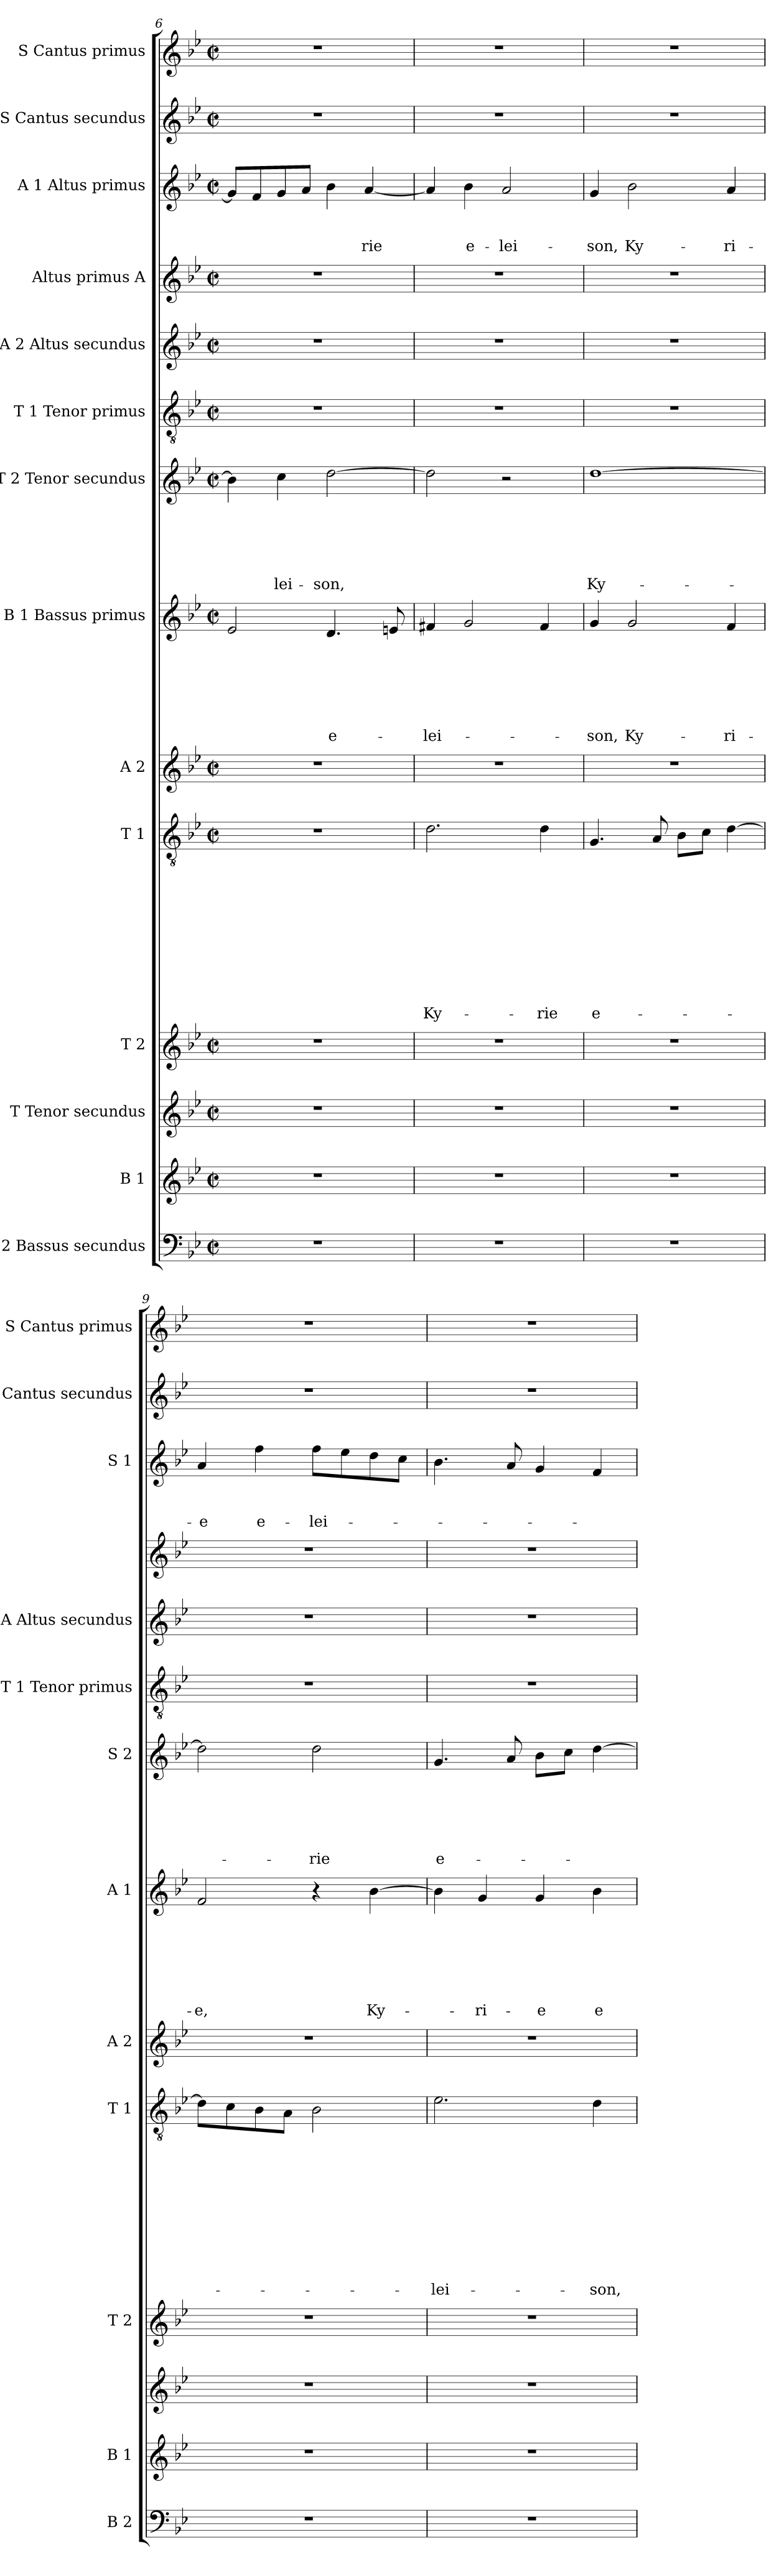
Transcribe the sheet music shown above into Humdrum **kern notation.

**kern	**kern	**kern	**kern	**kern	**text	**text	**text	**text	**text	**text	**text	**text	**text	**text	**text	**kern	**kern	**text	**text	**text	**text	**text	**text	**text	**kern	**text	**text	**text	**text	**text	**text	**kern	**kern	**kern	**kern	**text	**text	**text	**kern	**kern
*part14	*part13	*part12	*part11	*part10	*part10	*part10	*part10	*part10	*part10	*part10	*part10	*part10	*part10	*part10	*part10	*part9	*part8	*part8	*part8	*part8	*part8	*part8	*part8	*part8	*part7	*part7	*part7	*part7	*part7	*part7	*part7	*part6	*part5	*part4	*part3	*part3	*part3	*part3	*part2	*part1
*staff14	*staff13	*staff12	*staff11	*staff10	*staff10	*staff10	*staff10	*staff10	*staff10	*staff10	*staff10	*staff10	*staff10	*staff10	*staff10	*staff9	*staff8	*staff8	*staff8	*staff8	*staff8	*staff8	*staff8	*staff8	*staff7	*staff7	*staff7	*staff7	*staff7	*staff7	*staff7	*staff6	*staff5	*staff4	*staff3	*staff3	*staff3	*staff3	*staff2	*staff1
*I"B 2 Bassus secundus	*I"B 1	*I"T Tenor secundus	*I"T 2	*I"T 1	*	*	*	*	*	*	*	*	*	*	*	*I"A 2	*I"B 1 Bassus primus	*	*	*	*	*	*	*	*I"T 2 Tenor secundus	*	*	*	*	*	*	*I"T 1 Tenor primus	*I"A 2 Altus secundus	*I"Altus primus A	*I"A 1 Altus primus	*	*	*	*I"S Cantus secundus	*I"S Cantus primus
*I'B 2	*I'B 1	*	*I'T 2	*I'T 1	*	*	*	*	*	*	*	*	*	*	*	*I'A 2	*I'A 1	*	*	*	*	*	*	*	*I'S 2	*	*	*	*	*	*	*I'T 1 Tenor primus	*I'A Altus secundus	*	*I'S 1	*	*	*	*I'S Cantus secundus	*I'S Cantus primus
*clefF4	*clefG2	*clefG2	*clefG2	*clefGv2	*	*	*	*	*	*	*	*	*	*	*	*clefG2	*clefG2	*	*	*	*	*	*	*	*clefG2	*	*	*	*	*	*	*clefGv2	*clefG2	*clefG2	*clefG2	*	*	*	*clefG2	*clefG2
*k[b-e-]	*k[b-e-]	*k[b-e-]	*k[b-e-]	*k[b-e-]	*	*	*	*	*	*	*	*	*	*	*	*k[b-e-]	*k[b-e-]	*	*	*	*	*	*	*	*k[b-e-]	*	*	*	*	*	*	*k[b-e-]	*k[b-e-]	*k[b-e-]	*k[b-e-]	*	*	*	*k[b-e-]	*k[b-e-]
*B-:	*B-:	*B-:	*B-:	*B-:	*	*	*	*	*	*	*	*	*	*	*	*B-:	*B-:	*	*	*	*	*	*	*	*B-:	*	*	*	*	*	*	*B-:	*B-:	*B-:	*B-:	*	*	*	*B-:	*B-:
*M2/2	*M2/2	*M2/2	*M2/2	*M2/2	*	*	*	*	*	*	*	*	*	*	*	*M2/2	*M2/2	*	*	*	*	*	*	*	*M2/2	*	*	*	*	*	*	*M2/2	*M2/2	*M2/2	*M2/2	*	*	*	*M2/2	*M2/2
*met(c|)	*met(c|)	*met(c|)	*met(c|)	*met(c|)	*	*	*	*	*	*	*	*	*	*	*	*met(c|)	*met(c|)	*	*	*	*	*	*	*	*met(c|)	*	*	*	*	*	*	*met(c|)	*met(c|)	*met(c|)	*met(c|)	*	*	*	*met(c|)	*met(c|)
=6	=6	=6	=6	=6	=6	=6	=6	=6	=6	=6	=6	=6	=6	=6	=6	=6	=6	=6	=6	=6	=6	=6	=6	=6	=6	=6	=6	=6	=6	=6	=6	=6	=6	=6	=6	=6	=6	=6	=6	=6
1r	1r	1r	1r	1r	.	.	.	.	.	.	.	.	.	.	.	1r	2e-/	.	.	.	.	.	.	.	4b-\]	.	.	.	.	.	.	1r	1r	1r	8g/L]	.	.	.	1r	1r
.	.	.	.	.	.	.	.	.	.	.	.	.	.	.	.	.	.	.	.	.	.	.	.	.	.	.	.	.	.	.	.	.	.	.	8f/	.	.	.	.	.
!	!	!	!	!	!	!	!	!	!	!	!	!	!	!	!	!	!	!	!	!	!	!	!	!	!	!	!	!	!	!	!LO:LY:b	!	!	!	!	!	!	!	!	!
.	.	.	.	.	.	.	.	.	.	.	.	.	.	.	.	.	.	.	.	.	.	.	.	.	4cc\	.	.	.	.	.	-lei-	.	.	.	8g/	.	.	.	.	.
.	.	.	.	.	.	.	.	.	.	.	.	.	.	.	.	.	.	.	.	.	.	.	.	.	.	.	.	.	.	.	.	.	.	.	8a/J	.	.	.	.	.
!	!	!	!	!	!	!	!	!	!	!	!	!	!	!	!	!	!	!	!	!	!	!	!	!LO:LY:b	!	!	!	!	!	!	!LO:LY:b	!	!	!	!	!	!	!	!	!
.	.	.	.	.	.	.	.	.	.	.	.	.	.	.	.	.	4.d/	.	.	.	.	.	.	e-	[>2dd\	.	.	.	.	.	-son,	.	.	.	4b-\	.	.	.	.	.
!	!	!	!	!	!	!	!	!	!	!	!	!	!	!	!	!	!	!	!	!	!	!	!	!	!	!	!	!	!	!	!	!	!	!	!	!	!	!LO:LY:b	!	!
.	.	.	.	.	.	.	.	.	.	.	.	.	.	.	.	.	.	.	.	.	.	.	.	.	.	.	.	.	.	.	.	.	.	.	[<4a/	.	.	-rie	.	.
.	.	.	.	.	.	.	.	.	.	.	.	.	.	.	.	.	8en/	.	.	.	.	.	.	.	.	.	.	.	.	.	.	.	.	.	.	.	.	.	.	.
=7	=7	=7	=7	=7	=7	=7	=7	=7	=7	=7	=7	=7	=7	=7	=7	=7	=7	=7	=7	=7	=7	=7	=7	=7	=7	=7	=7	=7	=7	=7	=7	=7	=7	=7	=7	=7	=7	=7	=7	=7
!	!	!	!	!	!	!	!	!	!	!	!	!	!	!	!LO:LY:b	!	!	!	!	!	!	!	!	!LO:LY:b	!	!	!	!	!	!	!	!	!	!	!	!	!	!	!	!
1r	1r	1r	1r	2.d\	.	.	.	.	.	.	.	.	.	.	Ky-	1r	4f#X/	.	.	.	.	.	.	-lei-	2dd\]	.	.	.	.	.	.	1r	1r	1r	4a/]	.	.	.	1r	1r
!	!	!	!	!	!	!	!	!	!	!	!	!	!	!	!	!	!	!	!	!	!	!	!	!	!	!	!	!	!	!	!	!	!	!	!	!	!	!LO:LY:b	!	!
.	.	.	.	.	.	.	.	.	.	.	.	.	.	.	.	.	2g/	.	.	.	.	.	.	.	.	.	.	.	.	.	.	.	.	.	4b-\	.	.	e-	.	.
!	!	!	!	!	!	!	!	!	!	!	!	!	!	!	!	!	!	!	!	!	!	!	!	!	!	!	!	!	!	!	!	!	!	!	!	!	!	!LO:LY:b	!	!
.	.	.	.	.	.	.	.	.	.	.	.	.	.	.	.	.	.	.	.	.	.	.	.	.	2r	.	.	.	.	.	.	.	.	.	2a/	.	.	-lei-	.	.
!	!	!	!	!	!	!	!	!	!	!	!	!	!	!	!LO:LY:b	!	!	!	!	!	!	!	!	!	!	!	!	!	!	!	!	!	!	!	!	!	!	!	!	!
.	.	.	.	4d\	.	.	.	.	.	.	.	.	.	.	-rie	.	4f#/	.	.	.	.	.	.	.	.	.	.	.	.	.	.	.	.	.	.	.	.	.	.	.
=8	=8	=8	=8	=8	=8	=8	=8	=8	=8	=8	=8	=8	=8	=8	=8	=8	=8	=8	=8	=8	=8	=8	=8	=8	=8	=8	=8	=8	=8	=8	=8	=8	=8	=8	=8	=8	=8	=8	=8	=8
!	!	!	!	!	!	!	!	!	!	!	!	!	!	!	!LO:LY:b	!	!	!	!	!	!	!	!	!LO:LY:b	!	!	!	!	!	!	!LO:LY:b	!	!	!	!	!	!	!LO:LY:b	!	!
1r	1r	1r	1r	4.G/	.	.	.	.	.	.	.	.	.	.	e-	1r	4g/	.	.	.	.	.	.	-son,	[>1dd	.	.	.	.	.	Ky-	1r	1r	1r	4g/	.	.	-son,	1r	1r
!	!	!	!	!	!	!	!	!	!	!	!	!	!	!	!	!	!	!	!	!	!	!	!	!LO:LY:b	!	!	!	!	!	!	!	!	!	!	!	!	!	!LO:LY:b	!	!
.	.	.	.	.	.	.	.	.	.	.	.	.	.	.	.	.	2g/	.	.	.	.	.	.	Ky-	.	.	.	.	.	.	.	.	.	.	2b-\	.	.	Ky-	.	.
.	.	.	.	8A/	.	.	.	.	.	.	.	.	.	.	.	.	.	.	.	.	.	.	.	.	.	.	.	.	.	.	.	.	.	.	.	.	.	.	.	.
.	.	.	.	8B-\L	.	.	.	.	.	.	.	.	.	.	.	.	.	.	.	.	.	.	.	.	.	.	.	.	.	.	.	.	.	.	.	.	.	.	.	.
.	.	.	.	8c\J	.	.	.	.	.	.	.	.	.	.	.	.	.	.	.	.	.	.	.	.	.	.	.	.	.	.	.	.	.	.	.	.	.	.	.	.
!	!	!	!	!	!	!	!	!	!	!	!	!	!	!	!	!	!	!	!	!	!	!	!	!LO:LY:b	!	!	!	!	!	!	!	!	!	!	!	!	!	!LO:LY:b	!	!
.	.	.	.	[>4d\	.	.	.	.	.	.	.	.	.	.	.	.	4f/	.	.	.	.	.	.	-ri-	.	.	.	.	.	.	.	.	.	.	4a/	.	.	-ri-	.	.
=9	=9	=9	=9	=9	=9	=9	=9	=9	=9	=9	=9	=9	=9	=9	=9	=9	=9	=9	=9	=9	=9	=9	=9	=9	=9	=9	=9	=9	=9	=9	=9	=9	=9	=9	=9	=9	=9	=9	=9	=9
!	!	!	!	!	!	!	!	!	!	!	!	!	!	!	!	!	!	!	!	!	!	!	!	!LO:LY:b	!	!	!	!	!	!	!	!	!	!	!	!	!	!LO:LY:b	!	!
1r	1r	1r	1r	8d\L]	.	.	.	.	.	.	.	.	.	.	.	1r	2f/	.	.	.	.	.	.	-e,	2dd\]	.	.	.	.	.	.	1r	1r	1r	4a/	.	.	-e	1r	1r
.	.	.	.	8c\	.	.	.	.	.	.	.	.	.	.	.	.	.	.	.	.	.	.	.	.	.	.	.	.	.	.	.	.	.	.	.	.	.	.	.	.
!	!	!	!	!	!	!	!	!	!	!	!	!	!	!	!	!	!	!	!	!	!	!	!	!	!	!	!	!	!	!	!	!	!	!	!	!	!	!LO:LY:b	!	!
.	.	.	.	8B-\	.	.	.	.	.	.	.	.	.	.	.	.	.	.	.	.	.	.	.	.	.	.	.	.	.	.	.	.	.	.	4ff\	.	.	e-	.	.
.	.	.	.	8A\J	.	.	.	.	.	.	.	.	.	.	.	.	.	.	.	.	.	.	.	.	.	.	.	.	.	.	.	.	.	.	.	.	.	.	.	.
!	!	!	!	!	!	!	!	!	!	!	!	!	!	!	!	!	!	!	!	!	!	!	!	!	!	!	!	!	!	!	!LO:LY:b	!	!	!	!	!	!	!LO:LY:b	!	!
.	.	.	.	2B-\	.	.	.	.	.	.	.	.	.	.	.	.	4r	.	.	.	.	.	.	.	2dd\	.	.	.	.	.	-rie	.	.	.	8ff\L	.	.	-lei-	.	.
.	.	.	.	.	.	.	.	.	.	.	.	.	.	.	.	.	.	.	.	.	.	.	.	.	.	.	.	.	.	.	.	.	.	.	8ee-\	.	.	.	.	.
!	!	!	!	!	!	!	!	!	!	!	!	!	!	!	!	!	!	!	!	!	!	!	!	!LO:LY:b	!	!	!	!	!	!	!	!	!	!	!	!	!	!	!	!
.	.	.	.	.	.	.	.	.	.	.	.	.	.	.	.	.	[<4b-\	.	.	.	.	.	.	Ky-	.	.	.	.	.	.	.	.	.	.	8dd\	.	.	.	.	.
.	.	.	.	.	.	.	.	.	.	.	.	.	.	.	.	.	.	.	.	.	.	.	.	.	.	.	.	.	.	.	.	.	.	.	8cc\J	.	.	.	.	.
!!LO:LB:g=z
=10	=10	=10	=10	=10	=10	=10	=10	=10	=10	=10	=10	=10	=10	=10	=10	=10	=10	=10	=10	=10	=10	=10	=10	=10	=10	=10	=10	=10	=10	=10	=10	=10	=10	=10	=10	=10	=10	=10	=10	=10
!	!	!	!	!	!	!	!	!	!	!	!	!	!	!	!LO:LY:b	!	!	!	!	!	!	!	!	!	!	!	!	!	!	!	!LO:LY:b	!	!	!	!	!	!	!	!	!
1r	1r	1r	1r	2.e-\	.	.	.	.	.	.	.	.	.	.	-lei-	1r	4b-\]	.	.	.	.	.	.	.	4.g/	.	.	.	.	.	e-	1r	1r	1r	4.b-\	.	.	.	1r	1r
!	!	!	!	!	!	!	!	!	!	!	!	!	!	!	!	!	!	!	!	!	!	!	!	!LO:LY:b	!	!	!	!	!	!	!	!	!	!	!	!	!	!	!	!
.	.	.	.	.	.	.	.	.	.	.	.	.	.	.	.	.	4g/	.	.	.	.	.	.	-ri-	.	.	.	.	.	.	.	.	.	.	.	.	.	.	.	.
.	.	.	.	.	.	.	.	.	.	.	.	.	.	.	.	.	.	.	.	.	.	.	.	.	8a/	.	.	.	.	.	.	.	.	.	8a/	.	.	.	.	.
!	!	!	!	!	!	!	!	!	!	!	!	!	!	!	!	!	!	!	!	!	!	!	!	!LO:LY:b	!	!	!	!	!	!	!	!	!	!	!	!	!	!	!	!
.	.	.	.	.	.	.	.	.	.	.	.	.	.	.	.	.	4g/	.	.	.	.	.	.	-e	8b-\L	.	.	.	.	.	.	.	.	.	4g/	.	.	.	.	.
.	.	.	.	.	.	.	.	.	.	.	.	.	.	.	.	.	.	.	.	.	.	.	.	.	8cc\J	.	.	.	.	.	.	.	.	.	.	.	.	.	.	.
!	!	!	!	!	!	!	!	!	!	!	!	!	!	!	!LO:LY:b	!	!	!	!	!	!	!	!	!LO:LY:b	!	!	!	!	!	!	!	!	!	!	!	!	!	!	!	!
.	.	.	.	4d\	.	.	.	.	.	.	.	.	.	.	-son,	.	4b-\	.	.	.	.	.	.	e-	[>4dd\	.	.	.	.	.	.	.	.	.	4f/	.	.	.	.	.
=	=	=	=	=	=	=	=	=	=	=	=	=	=	=	=	=	=	=	=	=	=	=	=	=	=	=	=	=	=	=	=	=	=	=	=	=	=	=	=	=
*-	*-	*-	*-	*-	*-	*-	*-	*-	*-	*-	*-	*-	*-	*-	*-	*-	*-	*-	*-	*-	*-	*-	*-	*-	*-	*-	*-	*-	*-	*-	*-	*-	*-	*-	*-	*-	*-	*-	*-	*-
